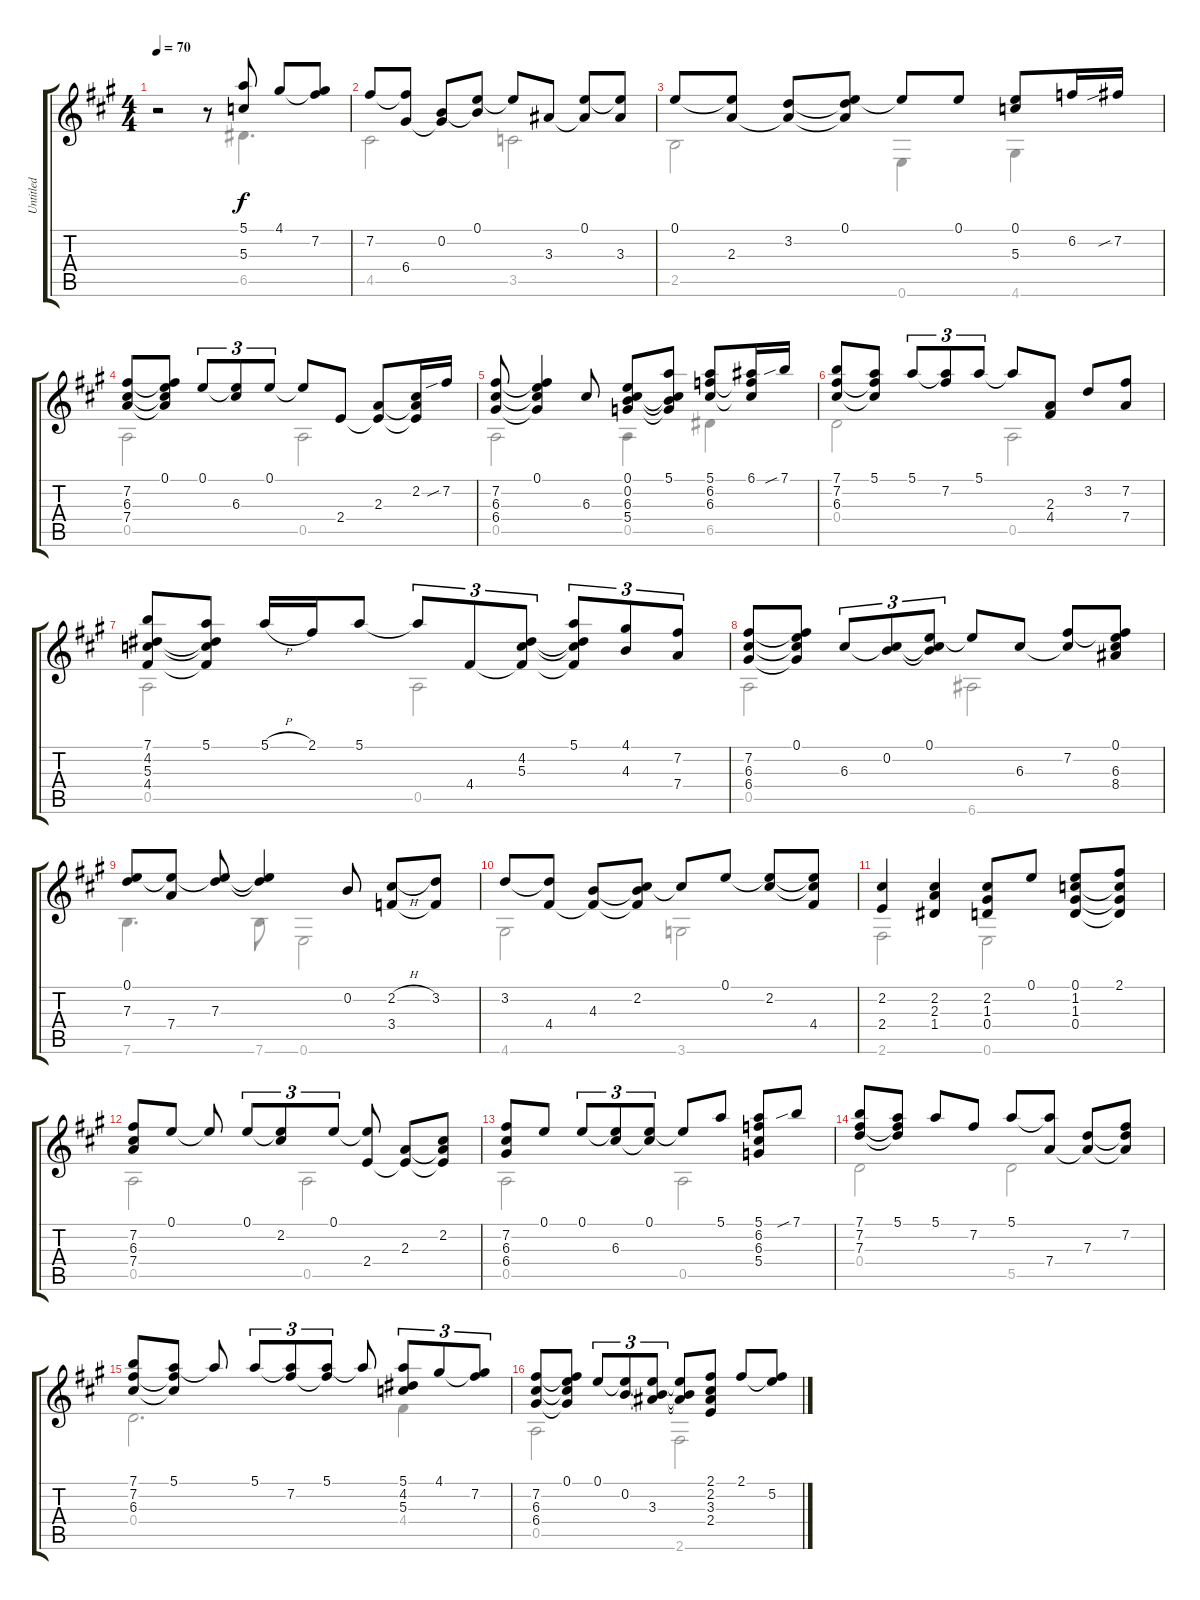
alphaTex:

\track ("Untitled" "Untitled") {instrument acousticguitarnylon}
\staff {score tabs}
\tuning (E4 B3 G3 D3 A2 E2) {hide}
\voice
\ts (4 4)
\tempo 70
\clef g2
\ks a
r.2{dy f instrument acousticguitarnylon} r.8 (5.1 5.3).8 4.1.8 (4.1{t} 7.2).8 |
7.2.8 (7.2{t} 6.4).8 (0.2 6.4{t}).8 (0.1 0.2{t}).8 0.1{t}.8 3.3.8 (0.1 3.3{t}).8 (0.1{t} 3.3).8 |
0.1.8 (0.1{t} 2.3).8 (3.2 2.3{t}).8 (0.1 3.2{t} 2.3{t}).8 0.1{t}.8 0.1.8 (0.1 5.3).8 6.2.16 7.2{sib}.16 |
(7.2 6.3 7.4).8 (0.1 7.2{t} 6.3{t} 7.4{t}).8 0.1.8{tu (3 2)} (0.1{t} 6.3).8{tu (3 2)} 0.1.8{tu (3 2)} 0.1{t}.8 2.4.8 (2.3 2.4{t}).8 (2.2 2.3{t} 2.4{t}).16 7.2{sib}.16 |
(7.2 6.3 6.4).8 (0.1 7.2{t} 6.3{t} 6.4{t}).4 6.3.8 (0.1 0.2 6.3 5.4).8 (5.1 0.2{t} 6.3{t} 5.4{t}).8 (5.1 6.2 6.3).8 (6.1 6.2{t} 6.3{t}).16 7.1{sib}.16 |
(7.1 7.2 6.3).8 (5.1 7.2{t} 6.3{t}).8 5.1.8{tu (3 2)} (5.1{t} 7.2).8{tu (3 2)} 5.1.8{tu (3 2)} 5.1{t}.8 (2.3 4.4).8 3.2.8 (7.2 7.4).8 |
(7.1 4.2 5.3 4.4).8 (5.1 4.2{t} 5.3{t} 4.4{t}).8 5.1{h}.16 2.1.16 5.1.8 5.1{t}.8{tu (3 2)} 4.4.8{tu (3 2)} (4.2 5.3 4.4{t}).8{tu (3 2)} (5.1 4.2{t} 5.3{t} 4.4{t}).8{tu (3 2)} (4.1 4.3).8{tu (3 2)} (7.2 7.4).8{tu (3 2)} |
(7.2 6.3 6.4).8 (0.1 7.2{t} 6.3{t} 6.4{t}).8 6.3.8{tu (3 2)} (0.2 6.3{t}).8{tu (3 2)} (0.1 0.2{t} 6.3{t}).8{tu (3 2)} 0.1{t}.8 6.3.8 (7.2 6.3{t}).8 (0.1 7.2{t} 6.3 8.4).8 |
(0.1 7.3).8 (0.1{t} 7.4).8 (0.1{t} 7.3).8 (0.1{t} 7.3{t}).4 0.2.8 (2.2{h} 3.4).8 (3.2 3.4{t}).8 |
3.2.8 (3.2{t} 4.4).8 (4.3 4.4{t}).8 (2.2 4.3{t} 4.4{t}).8 2.2{t}.8 0.1.8 (0.1{t} 2.2).8 (0.1{t} 2.2{t} 4.4).8 |
(2.2 2.4).4 (2.2 2.3 1.4).4 (2.2 1.3 0.4).8 0.1.8 (0.1 1.2 1.3 0.4).8 (2.1 1.2{t} 1.3{t} 0.4{t}).8 |
(7.2 6.3 7.4).8 0.1.8 0.1{t}.8 0.1.8{tu (3 2)} (0.1{t} 2.2).8{tu (3 2)} 0.1.8{tu (3 2)} (0.1{t} 2.4).8 (2.3 2.4{t}).8 (2.2 2.3{t} 2.4{t}).8 |
(7.2 6.3 6.4).8 0.1.8 0.1.8{tu (3 2)} (0.1{t} 6.3).8{tu (3 2)} (0.1 6.3{t}).8{tu (3 2)} 0.1{t}.8 5.1.8 (5.1 6.2 6.3 5.4).8 7.1{sib}.8 |
(7.1 7.2 7.3).8 (5.1 7.2{t} 7.3{t}).8 5.1.8 7.2.8 5.1.8 (5.1{t} 7.4).8 (7.3 7.4{t}).8 (7.2 7.3{t} 7.4{t}).8 |
(7.1 7.2 6.3).8 (5.1 7.2{t} 6.3{t}).8 5.1{t}.8 5.1.8{tu (3 2)} (5.1{t} 7.2).8{tu (3 2)} (5.1 7.2{t}).8{tu (3 2)} 5.1{t}.8 (5.1 4.2 5.3).8{tu (3 2)} 4.1.8{tu (3 2)} (4.1{t} 7.2).8{tu (3 2)} |
(7.2 6.3 6.4).8 (0.1 7.2{t} 6.3{t} 6.4{t}).8 0.1.8{tu (3 2)} (0.1{t} 0.2).8{tu (3 2)} (0.1{t} 0.2{t} 3.3).8{tu (3 2)} (0.1{t} 0.2{t} 3.3{t}).8 (2.1 2.2 3.3 2.4).8 2.1.8 (2.1{t} 5.2).8
\voice
\clef g2
\ottava regular
\simile none
\ks a
r.2{dy f} r.8 6.5.4{d} |
4.5.2 3.5.2 |
2.5.2 0.6.4 4.6.4 |
0.5.2 0.5.2 |
0.5.2 0.5.4 6.5.4 |
0.4.2 0.5.2 |
0.5.2 0.5.2 |
0.5.2 6.6.2 |
7.6.4{d} 7.6.8 0.6.2 |
4.6.2 3.6.2 |
2.6.2 0.6.2 |
0.5.2 0.5.2 |
0.5.2 0.5.2 |
0.4.2 5.5.2 |
0.4.2{d} 4.4.4 |
0.5.2 2.6.2
